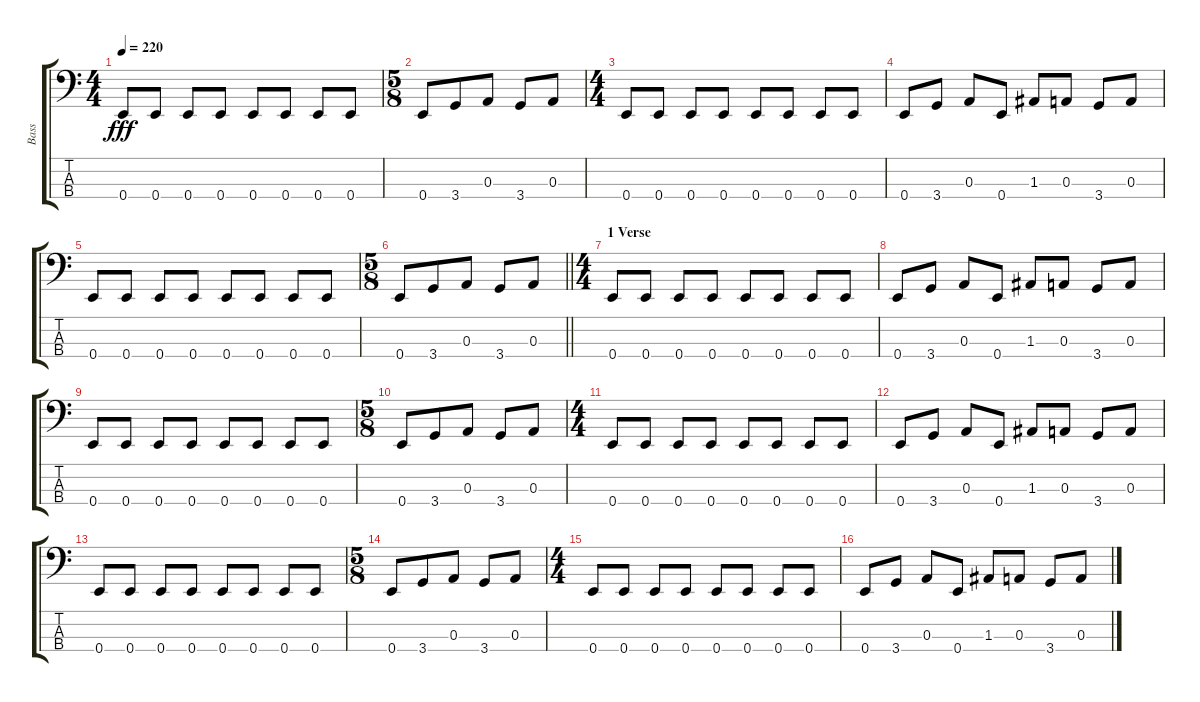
\track ("Bass" "Bass") {instrument electricbassfinger}
\staff {score tabs}
\tuning (G2 D2 A1 E1) {hide}
\ts (4 4)
\tempo 220
\clef f4
\ks c
0.4.8{dy fff} 0.4.8 0.4.8 0.4.8 0.4.8 0.4.8 0.4.8 0.4.8 |
\ts (5 8)
0.4.8 3.4.8 0.3.8 3.4.8 0.3.8 |
\ts (4 4)
0.4.8 0.4.8 0.4.8 0.4.8 0.4.8 0.4.8 0.4.8 0.4.8 |
0.4.8 3.4.8 0.3.8 0.4.8 1.3.8 0.3.8 3.4.8 0.3.8 |
0.4.8 0.4.8 0.4.8 0.4.8 0.4.8 0.4.8 0.4.8 0.4.8 |
\ts (5 8)
\barLineRight lightlight
0.4.8 3.4.8 0.3.8 3.4.8 0.3.8 |
\ts (4 4)
\section ("" "1 Verse")
0.4.8 0.4.8 0.4.8 0.4.8 0.4.8 0.4.8 0.4.8 0.4.8 |
0.4.8 3.4.8 0.3.8 0.4.8 1.3.8 0.3.8 3.4.8 0.3.8 |
0.4.8 0.4.8 0.4.8 0.4.8 0.4.8 0.4.8 0.4.8 0.4.8 |
\ts (5 8)
0.4.8 3.4.8 0.3.8 3.4.8 0.3.8 |
\ts (4 4)
0.4.8 0.4.8 0.4.8 0.4.8 0.4.8 0.4.8 0.4.8 0.4.8 |
0.4.8 3.4.8 0.3.8 0.4.8 1.3.8 0.3.8 3.4.8 0.3.8 |
0.4.8 0.4.8 0.4.8 0.4.8 0.4.8 0.4.8 0.4.8 0.4.8 |
\ts (5 8)
0.4.8 3.4.8 0.3.8 3.4.8 0.3.8 |
\ts (4 4)
0.4.8 0.4.8 0.4.8 0.4.8 0.4.8 0.4.8 0.4.8 0.4.8 |
0.4.8 3.4.8 0.3.8 0.4.8 1.3.8 0.3.8 3.4.8 0.3.8
